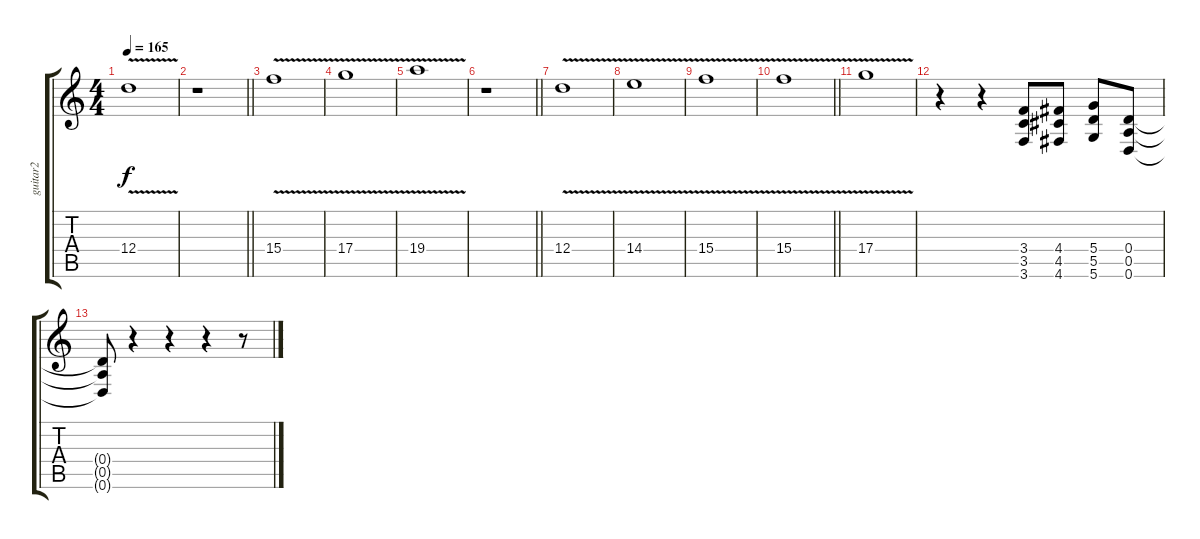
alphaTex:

\track ("guitar2" "guitar2") {instrument overdrivenguitar}
\staff {score tabs}
\tuning (E4 B3 G3 D3 A2 D2) {hide}
\ts (4 4)
\tempo 165
\clef g2
\ks c
12.4{v}.1{dy f} |
\barLineRight lightlight
r.1 |
15.4{v}.1 |
17.4{v}.1 |
19.4{v}.1 |
\barLineRight lightlight
r.1 |
12.4{v}.1 |
14.4{v}.1 |
15.4{v}.1 |
\barLineRight lightlight
15.4{v}.1 |
17.4{v}.1 |
r.4 r.4 (3.4 3.5 3.6).8 (4.4 4.5 4.6).8 (5.4 5.5 5.6).8 (0.4 0.5 0.6).8 |
(0.4{t} 0.5{t} 0.6{t}).8 r.4 r.4 r.4 r.8
